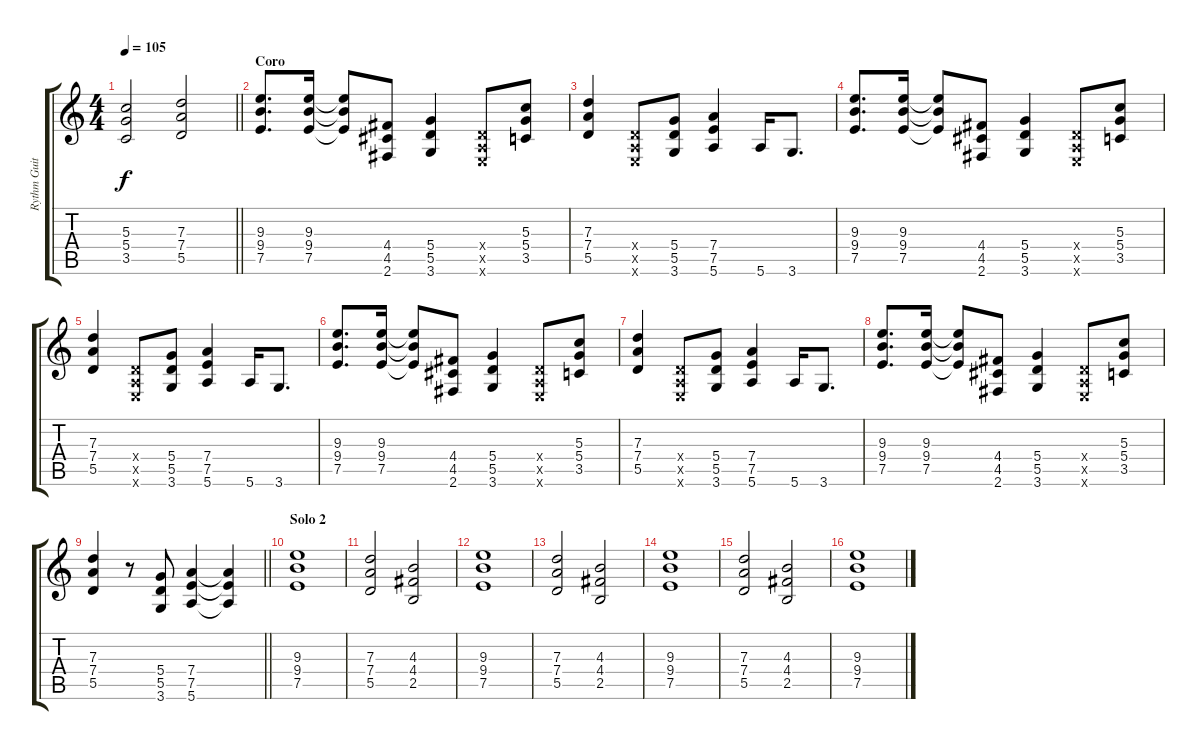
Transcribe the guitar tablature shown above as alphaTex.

\track ("Rythm Guitar" "Rythm Guit") {instrument overdrivenguitar}
\staff {score tabs}
\tuning (E4 B3 G3 D3 A2 E2) {hide}
\ts (4 4)
\tempo 105
\clef g2
\barLineRight lightlight
\ks c
(5.3 5.4 3.5).2{dy f} (7.3 7.4 5.5).2 |
\section ("" "Coro")
(9.3 9.4 7.5).8{d} (9.3 9.4 7.5).16 (9.3{t} 9.4{t} 7.5{t}).8 (4.4 4.5 2.6).8 (5.4 5.5 3.6).4 (0.4{x} 0.5{x} 0.6{x}).8 (5.3 5.4 3.5).8 |
(7.3 7.4 5.5).4 (0.4{x} 0.5{x} 0.6{x}).8 (5.4 5.5 3.6).8 (7.4 7.5 5.6).4 5.6.16 3.6.8{d} |
(9.3 9.4 7.5).8{d} (9.3 9.4 7.5).16 (9.3{t} 9.4{t} 7.5{t}).8 (4.4 4.5 2.6).8 (5.4 5.5 3.6).4 (0.4{x} 0.5{x} 0.6{x}).8 (5.3 5.4 3.5).8 |
(7.3 7.4 5.5).4 (0.4{x} 0.5{x} 0.6{x}).8 (5.4 5.5 3.6).8 (7.4 7.5 5.6).4 5.6.16 3.6.8{d} |
(9.3 9.4 7.5).8{d} (9.3 9.4 7.5).16 (9.3{t} 9.4{t} 7.5{t}).8 (4.4 4.5 2.6).8 (5.4 5.5 3.6).4 (0.4{x} 0.5{x} 0.6{x}).8 (5.3 5.4 3.5).8 |
(7.3 7.4 5.5).4 (0.4{x} 0.5{x} 0.6{x}).8 (5.4 5.5 3.6).8 (7.4 7.5 5.6).4 5.6.16 3.6.8{d} |
(9.3 9.4 7.5).8{d} (9.3 9.4 7.5).16 (9.3{t} 9.4{t} 7.5{t}).8 (4.4 4.5 2.6).8 (5.4 5.5 3.6).4 (0.4{x} 0.5{x} 0.6{x}).8 (5.3 5.4 3.5).8 |
\barLineRight lightlight
(7.3 7.4 5.5).4 r.8 (5.4 5.5 3.6).8 (7.4 7.5 5.6).4 (7.4{t} 7.5{t} 5.6{t}).4 |
\section ("" "Solo 2")
(9.3 9.4 7.5).1 |
(7.3 7.4 5.5).2 (4.3 4.4 2.5).2 |
(9.3 9.4 7.5).1 |
(7.3 7.4 5.5).2 (4.3 4.4 2.5).2 |
(9.3 9.4 7.5).1 |
(7.3 7.4 5.5).2 (4.3 4.4 2.5).2 |
(9.3 9.4 7.5).1
